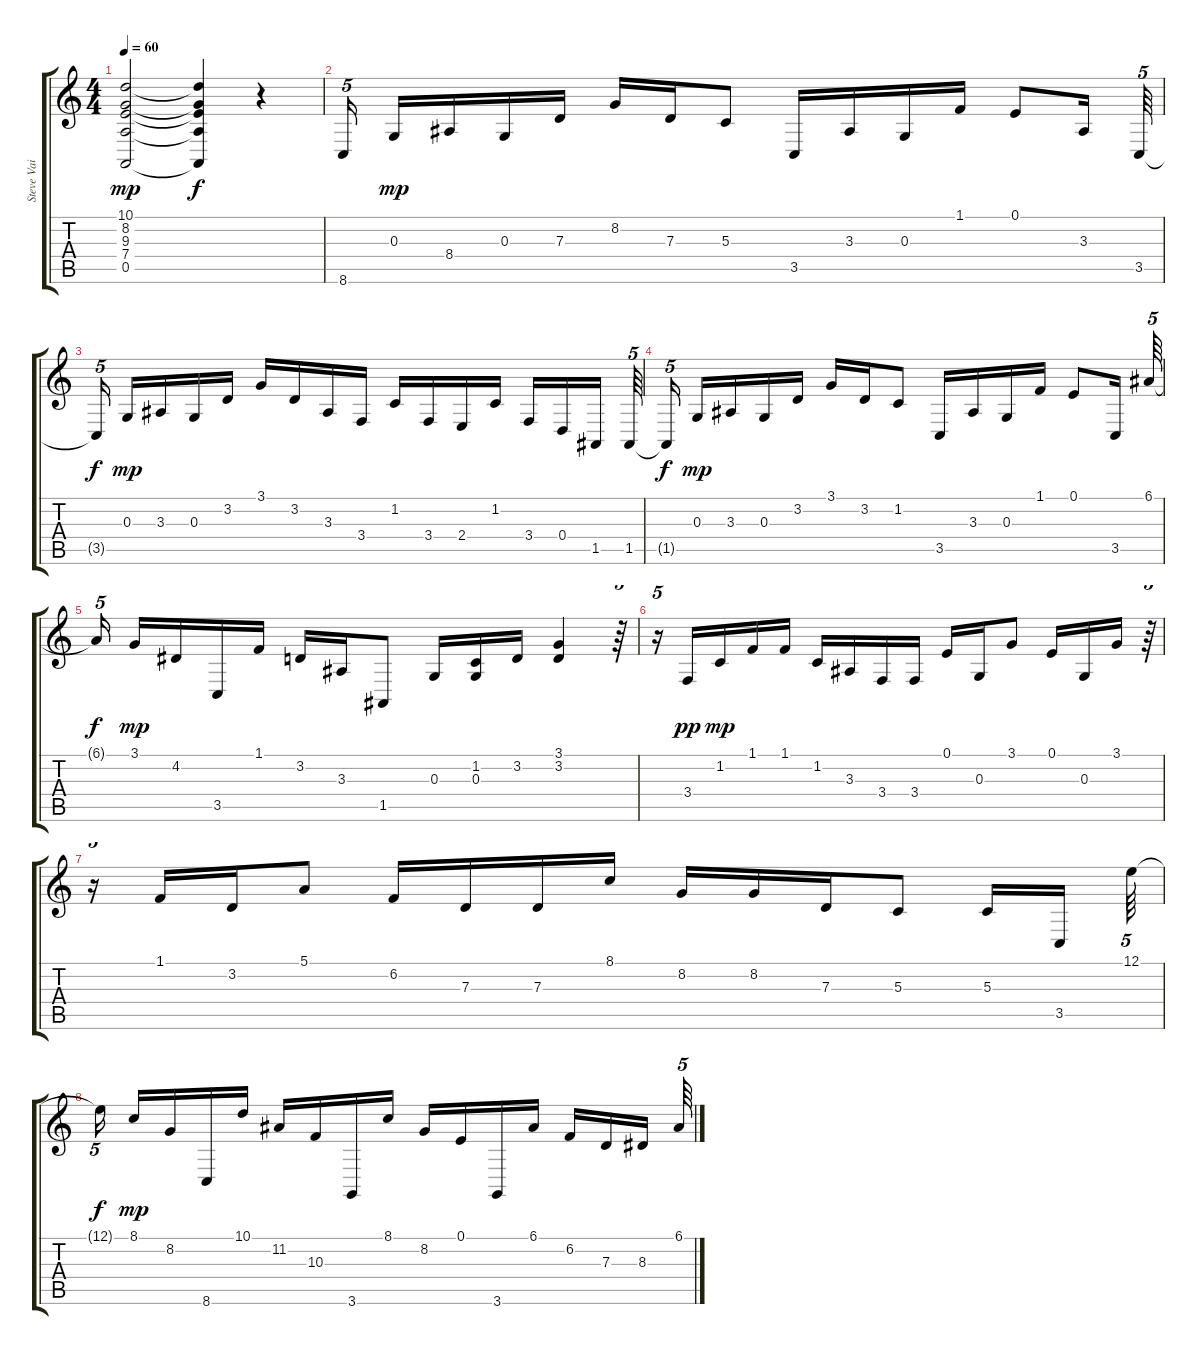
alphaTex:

\track ("Steve Vai (Standard Tuning)" "Steve Vai ") {instrument sitar}
\staff {score tabs}
\tuning (E4 B3 G3 D3 A2 E2) {hide}
\ts (4 4)
\tempo 60
\clef g2
\ks c
(10.1 8.2 9.3 7.4 0.5).2{dy mp instrument sitar} (10.1{t} 8.2{t} 9.3{t} 7.4{t} 0.5{t}).4{dy f} r.4 |
8.6.16{tu (5 4) beam splitsecondary} 0.3.16{dy mp} 8.4.16 0.3.16 7.3.16 8.2.16 7.3.16 5.3.8 3.5.16 3.3.16 0.3.16 1.1.16 0.1.8 3.3.16 3.5.64{tu (5 4)} |
3.5{t}.16{tu (5 4) dy f beam splitsecondary} 0.3.16{dy mp} 3.3.16 0.3.16 3.2.16 3.1.16 3.2.16 3.3.16 3.4.16 1.2.16 3.4.16 2.4.16 1.2.16 3.4.16 0.4.16 1.5.16{beam splitsecondary} 1.5.64{tu (5 4)} |
1.5{t}.16{tu (5 4) dy f beam splitsecondary} 0.3.16{dy mp} 3.3.16 0.3.16 3.2.16 3.1.16 3.2.16 1.2.8 3.5.16 3.3.16 0.3.16 1.1.16 0.1.8 3.5.16 6.1.64{tu (5 4)} |
6.1{t}.16{tu (5 4) dy f beam splitsecondary} 3.1.16{dy mp} 4.2.16 3.5.16 1.1.16 3.2.16 3.3.16 1.5.8 0.3.16 (1.2 0.3).16 3.2.16 (3.1 3.2).4 r.64{tu (5 4)} |
r.16{tu (5 4)} 3.4.16{dy pp} 1.2.16{dy mp} 1.1.16 1.1.16 1.2.16 3.3.16 3.4.16 3.4.16 0.1.16 0.3.16 3.1.8 0.1.16 0.3.16 3.1.16 r.64{tu (5 4)} |
r.16{tu (5 4)} 1.1.16 3.2.16 5.1.8 6.2.16 7.3.16 7.3.16 8.1.16 8.2.16 8.2.16 7.3.16 5.3.8 5.3.16 3.5.16{beam splitsecondary} 12.1.64{tu (5 4)} |
12.1{t}.16{tu (5 4) dy f beam splitsecondary} 8.1.16{dy mp} 8.2.16 8.6.16 10.1.16 11.2.16 10.3.16 3.6.16 8.1.16 8.2.16 0.1.16 3.6.16 6.1.16 6.2.16 7.3.16 8.3.16{beam splitsecondary} 6.1.64{tu (5 4)}
